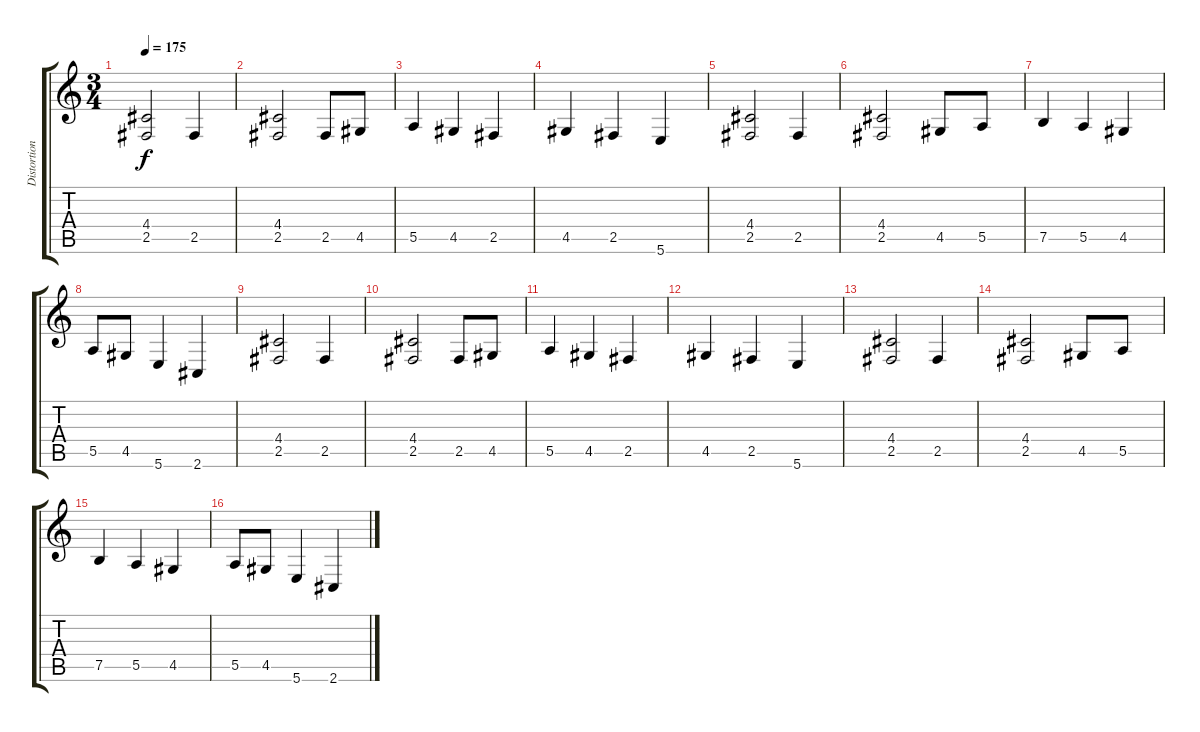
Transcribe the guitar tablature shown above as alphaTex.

\track ("Distortion I / Rob" "Distortion") {instrument distortionguitar}
\staff {score tabs}
\tuning (B3 Gb3 D3 A2 E2 B1) {hide}
\ts (3 4)
\section ("" "")
\tempo 175
\clef g2
\ks c
(4.4 2.5).2{dy f} 2.5.4 |
(4.4 2.5).2 2.5.8 4.5.8 |
5.5.4 4.5.4 2.5.4 |
4.5.4 2.5.4 5.6.4 |
(4.4 2.5).2 2.5.4 |
(4.4 2.5).2 4.5.8 5.5.8 |
7.5.4 5.5.4 4.5.4 |
5.5.8 4.5.8 5.6.4 2.6.4 |
(4.4 2.5).2 2.5.4 |
(4.4 2.5).2 2.5.8 4.5.8 |
5.5.4 4.5.4 2.5.4 |
4.5.4 2.5.4 5.6.4 |
(4.4 2.5).2 2.5.4 |
(4.4 2.5).2 4.5.8 5.5.8 |
7.5.4 5.5.4 4.5.4 |
5.5.8 4.5.8 5.6.4 2.6.4
